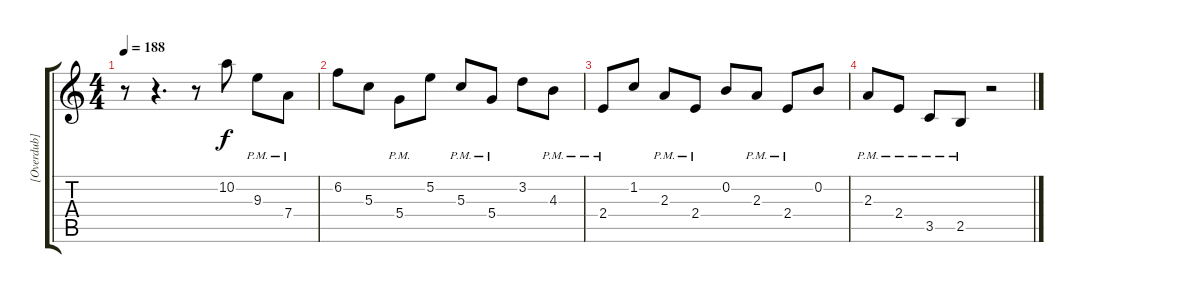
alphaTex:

\track ("[Overdub]" "[Overdub]") {instrument distortionguitar}
\staff {score tabs}
\tuning (E4 B3 G3 D3 A2 E2) {hide}
\ts (4 4)
\tempo 188
\clef g2
\ks c
r.8{dy f volume 14 balance 15} r.4{d} r.8 10.2.8 9.3{pm}.8 7.4{pm}.8 |
6.2.8 5.3.8 5.4{pm}.8 5.2.8 5.3{pm}.8 5.4{pm}.8 3.2.8 4.3{pm}.8 |
2.4{pm}.8 1.2.8 2.3{pm}.8 2.4{pm}.8 0.2.8 2.3{pm}.8 2.4{pm}.8 0.2.8 |
2.3{pm}.8 2.4{pm}.8 3.5{pm}.8 2.5{pm}.8 r.2
